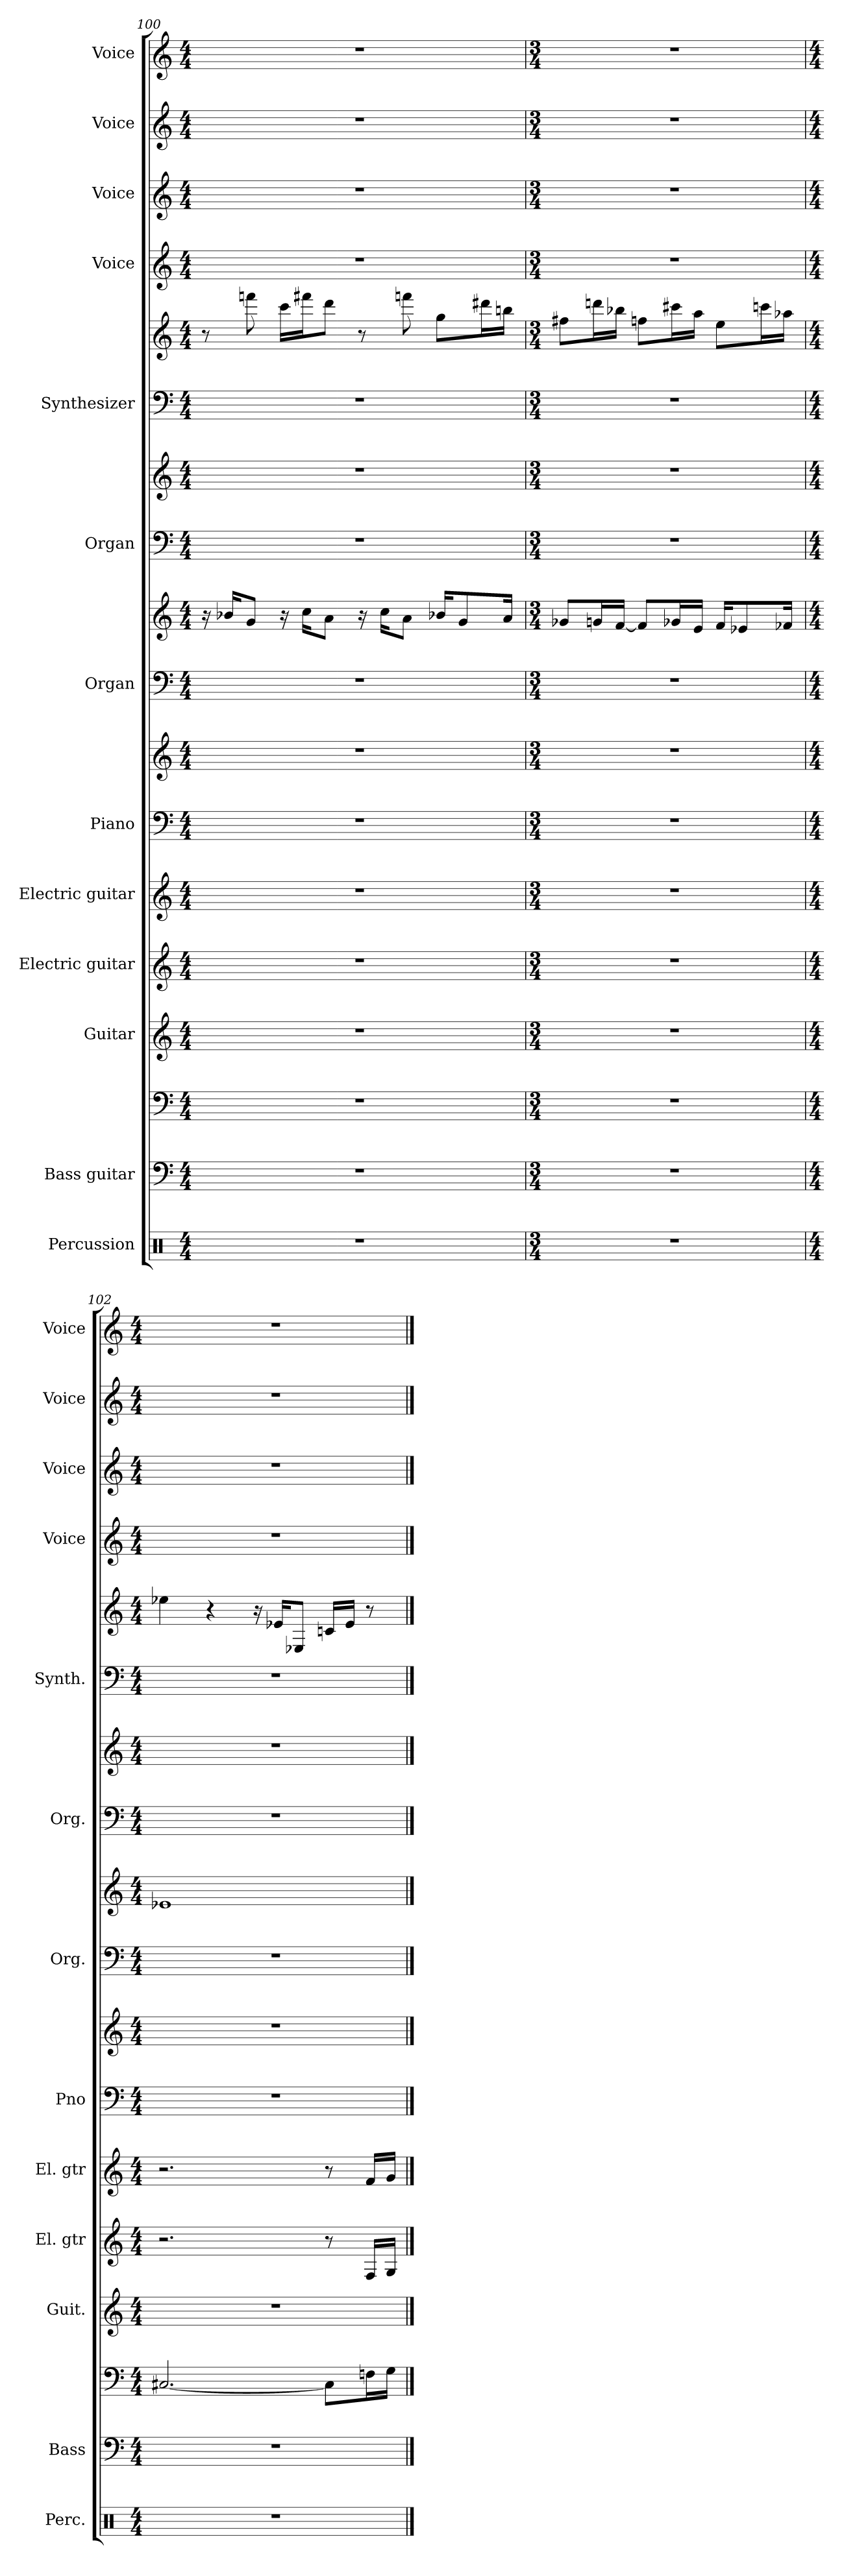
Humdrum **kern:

**kern	**kern	**kern	**kern	**kern	**kern	**kern	**kern	**kern	**kern	**kern	**kern	**kern	**kern	**kern	**kern	**kern	**kern
*part13	*part12	*part12	*part11	*part10	*part9	*part8	*part8	*part7	*part7	*part6	*part6	*part5	*part5	*part4	*part3	*part2	*part1
*staff18	*staff17	*staff16	*staff15	*staff14	*staff13	*staff12	*staff11	*staff10	*staff9	*staff8	*staff7	*staff6	*staff5	*staff4	*staff3	*staff2	*staff1
*I"Percussion	*I"Bass guitar	*	*I"Guitar	*I"Electric guitar	*I"Electric guitar	*I"Piano	*	*I"Organ	*	*I"Organ	*	*I"Synthesizer	*	*I"Voice	*I"Voice	*I"Voice	*I"Voice
*I'Perc.	*I'Bass	*	*I'Guit.	*I'El. gtr	*I'El. gtr	*I'Pno	*	*I'Org.	*	*I'Org.	*	*I'Synth.	*	*I'Voice	*I'Voice	*I'Voice	*I'Voice
!!LO:LB:g=z
*clefX	*clefF4	*clefF4	*clefG2	*clefG2	*clefG2	*clefF4	*clefG2	*clefF4	*clefG2	*clefF4	*clefG2	*clefF4	*clefG2	*clefG2	*clefG2	*clefG2	*clefG2
*	*ITrd7c12	*ITrd7c12	*ITrd7c12	*ITrd7c12	*ITrd7c12	*	*	*	*	*	*	*	*	*	*	*	*
*k[]	*k[]	*k[]	*k[]	*k[]	*k[]	*k[]	*k[]	*k[]	*k[]	*k[]	*k[]	*k[]	*k[]	*k[]	*k[]	*k[]	*k[]
*C:	*C:	*C:	*C:	*C:	*C:	*C:	*C:	*C:	*C:	*C:	*C:	*C:	*C:	*C:	*C:	*C:	*C:
*M4/4	*M4/4	*M4/4	*M4/4	*M4/4	*M4/4	*M4/4	*M4/4	*M4/4	*M4/4	*M4/4	*M4/4	*M4/4	*M4/4	*M4/4	*M4/4	*M4/4	*M4/4
=100	=100	=100	=100	=100	=100	=100	=100	=100	=100	=100	=100	=100	=100	=100	=100	=100	=100
1r	1r	1r	1r	1r	1r	1r	1r	1r	16r	1r	1r	1r	8r	1r	1r	1r	1r
.	.	.	.	.	.	.	.	.	16b-Xi/KL	.	.	.	.	.	.	.	.
.	.	.	.	.	.	.	.	.	8gi/J	.	.	.	8fffni\	.	.	.	.
.	.	.	.	.	.	.	.	.	16r	.	.	.	16ccci\LL	.	.	.	.
.	.	.	.	.	.	.	.	.	16cci\KL	.	.	.	16fff#Xi\J	.	.	.	.
.	.	.	.	.	.	.	.	.	8ai\J	.	.	.	8dddi\J	.	.	.	.
.	.	.	.	.	.	.	.	.	16r	.	.	.	8r	.	.	.	.
.	.	.	.	.	.	.	.	.	16cci\KL	.	.	.	.	.	.	.	.
.	.	.	.	.	.	.	.	.	8ai\J	.	.	.	8fffni\	.	.	.	.
.	.	.	.	.	.	.	.	.	16b-Xi/KL	.	.	.	8ggi\L	.	.	.	.
.	.	.	.	.	.	.	.	.	8gi/	.	.	.	.	.	.	.	.
.	.	.	.	.	.	.	.	.	.	.	.	.	16ddd#Xi\L	.	.	.	.
.	.	.	.	.	.	.	.	.	16ai/Jk	.	.	.	16bbni\JJ	.	.	.	.
=101	=101	=101	=101	=101	=101	=101	=101	=101	=101	=101	=101	=101	=101	=101	=101	=101	=101
*M3/4	*M3/4	*M3/4	*M3/4	*M3/4	*M3/4	*M3/4	*M3/4	*M3/4	*M3/4	*M3/4	*M3/4	*M3/4	*M3/4	*M3/4	*M3/4	*M3/4	*M3/4
!LO:N:vis=1	!LO:N:vis=1	!LO:N:vis=1	!LO:N:vis=1	!LO:N:vis=1	!LO:N:vis=1	!LO:N:vis=1	!LO:N:vis=1	!LO:N:vis=1	!	!LO:N:vis=1	!LO:N:vis=1	!LO:N:vis=1	!	!LO:N:vis=1	!LO:N:vis=1	!LO:N:vis=1	!LO:N:vis=1
2.r	2.r	2.r	2.r	2.r	2.r	2.r	2.r	2.r	8g-Xi/L	2.r	2.r	2.r	8ff#Xi\L	2.r	2.r	2.r	2.r
.	.	.	.	.	.	.	.	.	16gni/L	.	.	.	16dddni\L	.	.	.	.
.	.	.	.	.	.	.	.	.	[<16fi/JJ	.	.	.	16bb-Xi\JJ	.	.	.	.
.	.	.	.	.	.	.	.	.	8fi/L]	.	.	.	8ffni\L	.	.	.	.
.	.	.	.	.	.	.	.	.	16g-Xi/L	.	.	.	16ccc#Xi\L	.	.	.	.
.	.	.	.	.	.	.	.	.	16ei/JJ	.	.	.	16aai\JJ	.	.	.	.
.	.	.	.	.	.	.	.	.	16fi/KL	.	.	.	8eei\L	.	.	.	.
.	.	.	.	.	.	.	.	.	8e-Xi/	.	.	.	.	.	.	.	.
.	.	.	.	.	.	.	.	.	.	.	.	.	16cccni\L	.	.	.	.
.	.	.	.	.	.	.	.	.	16f-Xi/Jk	.	.	.	16aa-Xi\JJ	.	.	.	.
=102	=102	=102	=102	=102	=102	=102	=102	=102	=102	=102	=102	=102	=102	=102	=102	=102	=102
*M4/4	*M4/4	*M4/4	*M4/4	*M4/4	*M4/4	*M4/4	*M4/4	*M4/4	*M4/4	*M4/4	*M4/4	*M4/4	*M4/4	*M4/4	*M4/4	*M4/4	*M4/4
1r	1r	[<2.CC#Xi/	1r	2.r	2.r	1r	1r	1r	1e-Xi	1r	1r	1r	4ee-Xi\	1r	1r	1r	1r
.	.	.	.	.	.	.	.	.	.	.	.	.	4r	.	.	.	.
.	.	.	.	.	.	.	.	.	.	.	.	.	16r	.	.	.	.
.	.	.	.	.	.	.	.	.	.	.	.	.	16e-Xi/KL	.	.	.	.
.	.	.	.	.	.	.	.	.	.	.	.	.	8E-Xi/J	.	.	.	.
.	.	8CC#i\L]	.	8r	8r	.	.	.	.	.	.	.	16cni/LL	.	.	.	.
.	.	.	.	.	.	.	.	.	.	.	.	.	16e-i/JJ	.	.	.	.
.	.	16FFni\L	.	16FFi/LL	16Fi/LL	.	.	.	.	.	.	.	8r	.	.	.	.
.	.	16GGi\JJ	.	16GGi/JJ	16Gi/JJ	.	.	.	.	.	.	.	.	.	.	.	.
==	==	==	==	==	==	==	==	==	==	==	==	==	==	==	==	==	==
*-	*-	*-	*-	*-	*-	*-	*-	*-	*-	*-	*-	*-	*-	*-	*-	*-	*-
